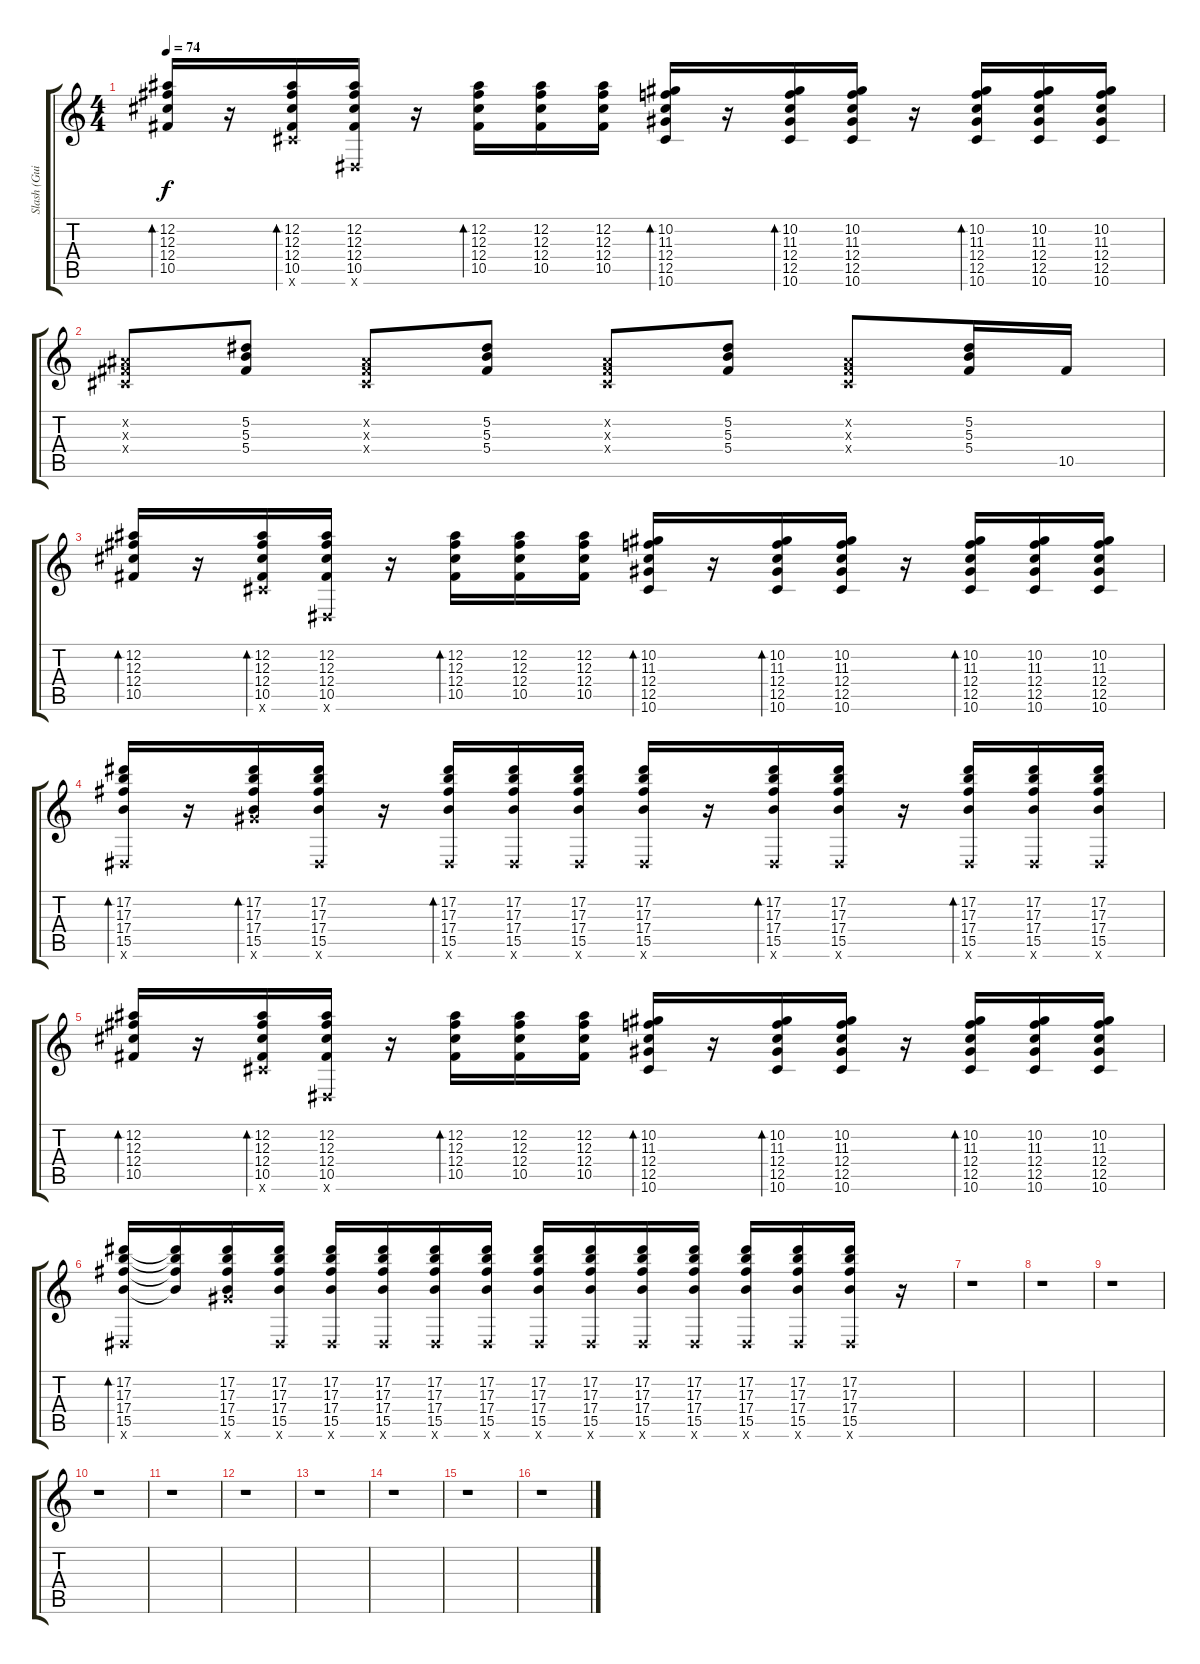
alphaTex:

\track ("Slash (Guitar - 12 Strings)" "Slash (Gui") {instrument electricguitarjazz}
\staff {score tabs}
\tuning (Eb4 Bb3 Gb3 Db3 Ab2 Eb2) {hide}
\ts (4 4)
\tempo 74
\clef g2
\ks c
(12.2 12.3 12.4 10.5).16{bd 60 dy f} r.16 (12.2 12.3 12.4 10.5 10.6{x}).16{bd 60} (12.2 12.3 12.4 10.5 0.6{x}).16 r.16 (12.2 12.3 12.4 10.5).16{bd 120} (12.2 12.3 12.4 10.5).16 (12.2 12.3 12.4 10.5).16 (10.2 11.3 12.4 12.5 10.6).16{bd 60} r.16 (10.2 11.3 12.4 12.5 10.6).16{bd 120} (10.2 11.3 12.4 12.5 10.6).16 r.16 (10.2 11.3 12.4 12.5 10.6).16{bd 120} (10.2 11.3 12.4 12.5 10.6).16 (10.2 11.3 12.4 12.5 10.6).16 |
(0.2{x} 0.3{x} 0.4{x}).8 (5.2 5.3 5.4).8 (0.2{x} 0.3{x} 0.4{x}).8 (5.2 5.3 5.4).8 (0.2{x} 0.3{x} 0.4{x}).8 (5.2 5.3 5.4).8 (0.2{x} 0.3{x} 0.4{x}).8 (5.2 5.3 5.4).16 10.5.16 |
(12.2 12.3 12.4 10.5).16{bd 60} r.16 (12.2 12.3 12.4 10.5 10.6{x}).16{bd 60} (12.2 12.3 12.4 10.5 0.6{x}).16 r.16 (12.2 12.3 12.4 10.5).16{bd 120} (12.2 12.3 12.4 10.5).16 (12.2 12.3 12.4 10.5).16 (10.2 11.3 12.4 12.5 10.6).16{bd 60} r.16 (10.2 11.3 12.4 12.5 10.6).16{bd 120} (10.2 11.3 12.4 12.5 10.6).16 r.16 (10.2 11.3 12.4 12.5 10.6).16{bd 120} (10.2 11.3 12.4 12.5 10.6).16 (10.2 11.3 12.4 12.5 10.6).16 |
(17.2 17.3 17.4 15.5 0.6{x}).16{bd 60} r.16 (17.2 17.3 17.4 15.5 17.6{x}).16{bd 120} (17.2 17.3 17.4 15.5 0.6{x}).16 r.16 (17.2 17.3 17.4 15.5 0.6{x}).16{bd 120} (17.2 17.3 17.4 15.5 0.6{x}).16 (17.2 17.3 17.4 15.5 0.6{x}).16 (17.2 17.3 17.4 15.5 0.6{x}).16 r.16 (17.2 17.3 17.4 15.5 0.6{x}).16{bd 120} (17.2 17.3 17.4 15.5 0.6{x}).16 r.16 (17.2 17.3 17.4 15.5 0.6{x}).16{bd 120} (17.2 17.3 17.4 15.5 0.6{x}).16 (17.2 17.3 17.4 15.5 0.6{x}).16 |
(12.2 12.3 12.4 10.5).16{bd 60} r.16 (12.2 12.3 12.4 10.5 10.6{x}).16{bd 60} (12.2 12.3 12.4 10.5 0.6{x}).16 r.16 (12.2 12.3 12.4 10.5).16{bd 120} (12.2 12.3 12.4 10.5).16 (12.2 12.3 12.4 10.5).16 (10.2 11.3 12.4 12.5 10.6).16{bd 60} r.16 (10.2 11.3 12.4 12.5 10.6).16{bd 120} (10.2 11.3 12.4 12.5 10.6).16 r.16 (10.2 11.3 12.4 12.5 10.6).16{bd 120} (10.2 11.3 12.4 12.5 10.6).16 (10.2 11.3 12.4 12.5 10.6).16 |
(17.2 17.3 17.4 15.5 0.6{x}).16{bd 60} (17.2{t} 17.3{t} 17.4{t} 15.5{t}).16 (17.2 17.3 17.4 15.5 17.6{x}).16 (17.2 17.3 17.4 15.5 0.6{x}).16 (17.2 17.3 17.4 15.5 0.6{x}).16 (17.2 17.3 17.4 15.5 0.6{x}).16 (17.2 17.3 17.4 15.5 0.6{x}).16 (17.2 17.3 17.4 15.5 0.6{x}).16 (17.2 17.3 17.4 15.5 0.6{x}).16 (17.2 17.3 17.4 15.5 0.6{x}).16 (17.2 17.3 17.4 15.5 0.6{x}).16 (17.2 17.3 17.4 15.5 0.6{x}).16 (17.2 17.3 17.4 15.5 0.6{x}).16 (17.2 17.3 17.4 15.5 0.6{x}).16 (17.2 17.3 17.4 15.5 0.6{x}).16 r.16 |
r.1 |
r.1 |
r.1 |
r.1 |
r.1 |
r.1 |
r.1 |
r.1 |
r.1 |
r.1
